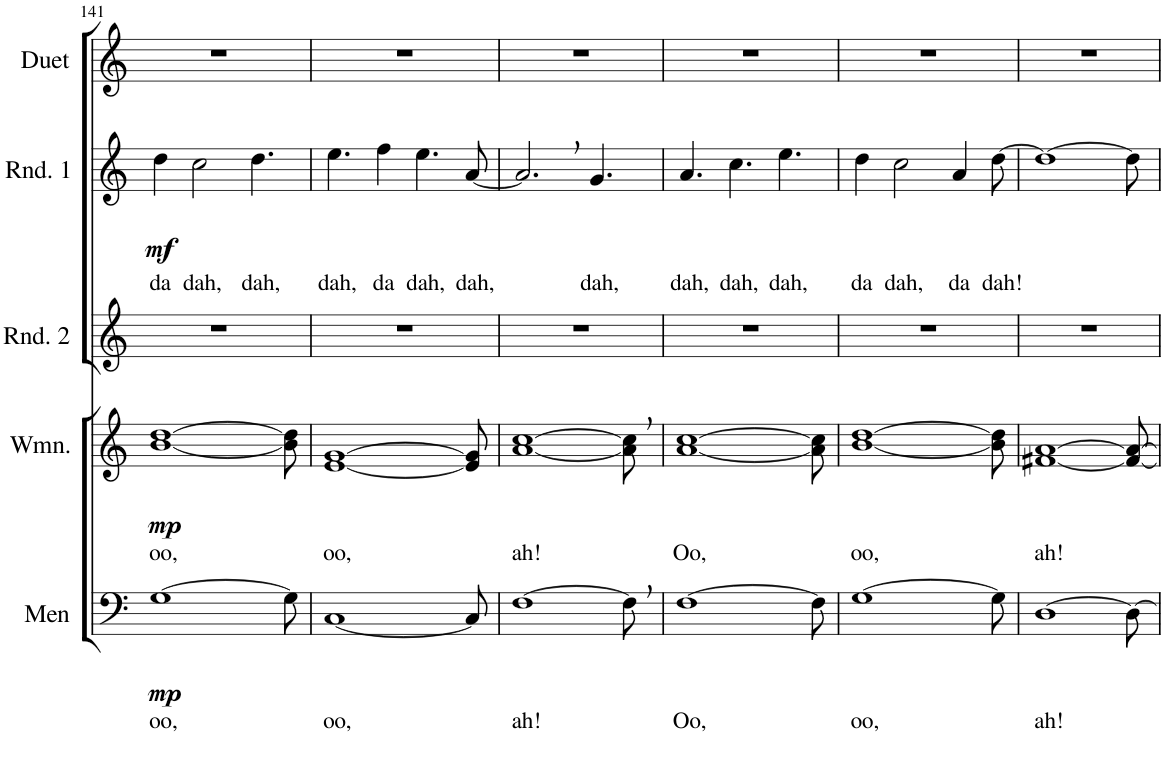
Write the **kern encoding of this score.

**kern	**text	**dynam	**kern	**text	**dynam	**kern	**kern	**text	**dynam	**kern
*part5	*part5	*part5	*part4	*part4	*part4	*part3	*part2	*part2	*part2	*part1
*staff5	*staff5	*staff5	*staff4	*staff4	*staff4	*staff3	*staff2	*staff2	*staff2	*staff1
*I"Men	*	*	*I"Women	*	*	*I"Round 2	*I"Round 1	*	*	*I"Duet
*I'Men	*	*	*I'Wmn.	*	*	*I'Rnd. 2	*I'Rnd. 1	*	*	*I'Duet
!!LO:PB:g=z
*clefF4	*	*	*clefG2	*	*	*clefG2	*clefG2	*	*	*clefG2
*k[]	*	*	*k[]	*	*	*k[]	*k[]	*	*	*k[]
*M9/8	*	*	*M9/8	*	*	*M9/8	*M9/8	*	*	*M9/8
=141	=141	=141	=141	=141	=141	=141	=141	=141	=141	=141
!	!LO:LY:b	!LO:DY:b	!	!LO:LY:b	!LO:DY:b	!	!	!LO:LY:b	!LO:DY:b	!
[1G	oo,	mp	[1b [1dd	oo,	mp	8%9r	4dd\	da	mf	8%9r
!	!	!	!	!	!	!	!	!LO:LY:b	!	!
.	.	.	.	.	.	.	2cc\	dah,	.	.
!	!	!	!	!	!	!	!	!LO:LY:b	!	!
.	.	.	.	.	.	.	4.dd\	dah,	.	.
8G\]	.	.	8b\] 8dd\]	.	.	.	.	.	.	.
=142	=142	=142	=142	=142	=142	=142	=142	=142	=142	=142
!	!LO:LY:b	!	!	!LO:LY:b	!	!	!	!LO:LY:b	!	!
[1C	oo,	.	[1e [1g	oo,	.	8%9r	4.ee\	dah,	.	8%9r
!	!	!	!	!	!	!	!	!LO:LY:b	!	!
.	.	.	.	.	.	.	4ff\	da	.	.
!	!	!	!	!	!	!	!	!LO:LY:b	!	!
.	.	.	.	.	.	.	4.ee\	dah,	.	.
!	!	!	!	!	!	!	!	!LO:LY:b	!	!
8C/]	.	.	8e/] 8g/]	.	.	.	[8a/	dah,	.	.
=143	=143	=143	=143	=143	=143	=143	=143	=143	=143	=143
!	!LO:LY:b	!	!	!LO:LY:b	!	!	!	!	!	!
[1F	ah!	.	[1a [1cc	ah!	.	8%9r	2.a,/]	.	.	8%9r
!	!	!	!	!	!	!	!	!LO:LY:b	!	!
.	.	.	.	.	.	.	4.g/	dah,	.	.
8F,\]	.	.	8a\], 8cc\],	.	.	.	.	.	.	.
=144	=144	=144	=144	=144	=144	=144	=144	=144	=144	=144
!	!LO:LY:b	!	!	!LO:LY:b	!	!	!	!LO:LY:b	!	!
[1F	Oo,	.	[1a [1cc	Oo,	.	8%9r	4.a/	dah,	.	8%9r
!	!	!	!	!	!	!	!	!LO:LY:b	!	!
.	.	.	.	.	.	.	4.cc\	dah,	.	.
!	!	!	!	!	!	!	!	!LO:LY:b	!	!
.	.	.	.	.	.	.	4.ee\	dah,	.	.
8F\]	.	.	8a\] 8cc\]	.	.	.	.	.	.	.
=145	=145	=145	=145	=145	=145	=145	=145	=145	=145	=145
!	!LO:LY:b	!	!	!LO:LY:b	!	!	!	!LO:LY:b	!	!
[1G	oo,	.	[1b [1dd	oo,	.	8%9r	4dd\	da	.	8%9r
!	!	!	!	!	!	!	!	!LO:LY:b	!	!
.	.	.	.	.	.	.	2cc\	dah,	.	.
!	!	!	!	!	!	!	!	!LO:LY:b	!	!
.	.	.	.	.	.	.	4a/	da	.	.
!	!	!	!	!	!	!	!	!LO:LY:b	!	!
8G\]	.	.	8b\] 8dd\]	.	.	.	[8dd\	dah!	.	.
=146	=146	=146	=146	=146	=146	=146	=146	=146	=146	=146
!	!LO:LY:b	!	!	!LO:LY:b	!	!	!	!	!	!
[1D	ah!	.	[1f#X [1a	ah!	.	8%9r	1dd_	.	.	8%9r
8D\_	.	.	8f#/_ 8a/_	.	.	.	8dd\]	.	.	.
=	=	=	=	=	=	=	=	=	=	=
*-	*-	*-	*-	*-	*-	*-	*-	*-	*-	*-
